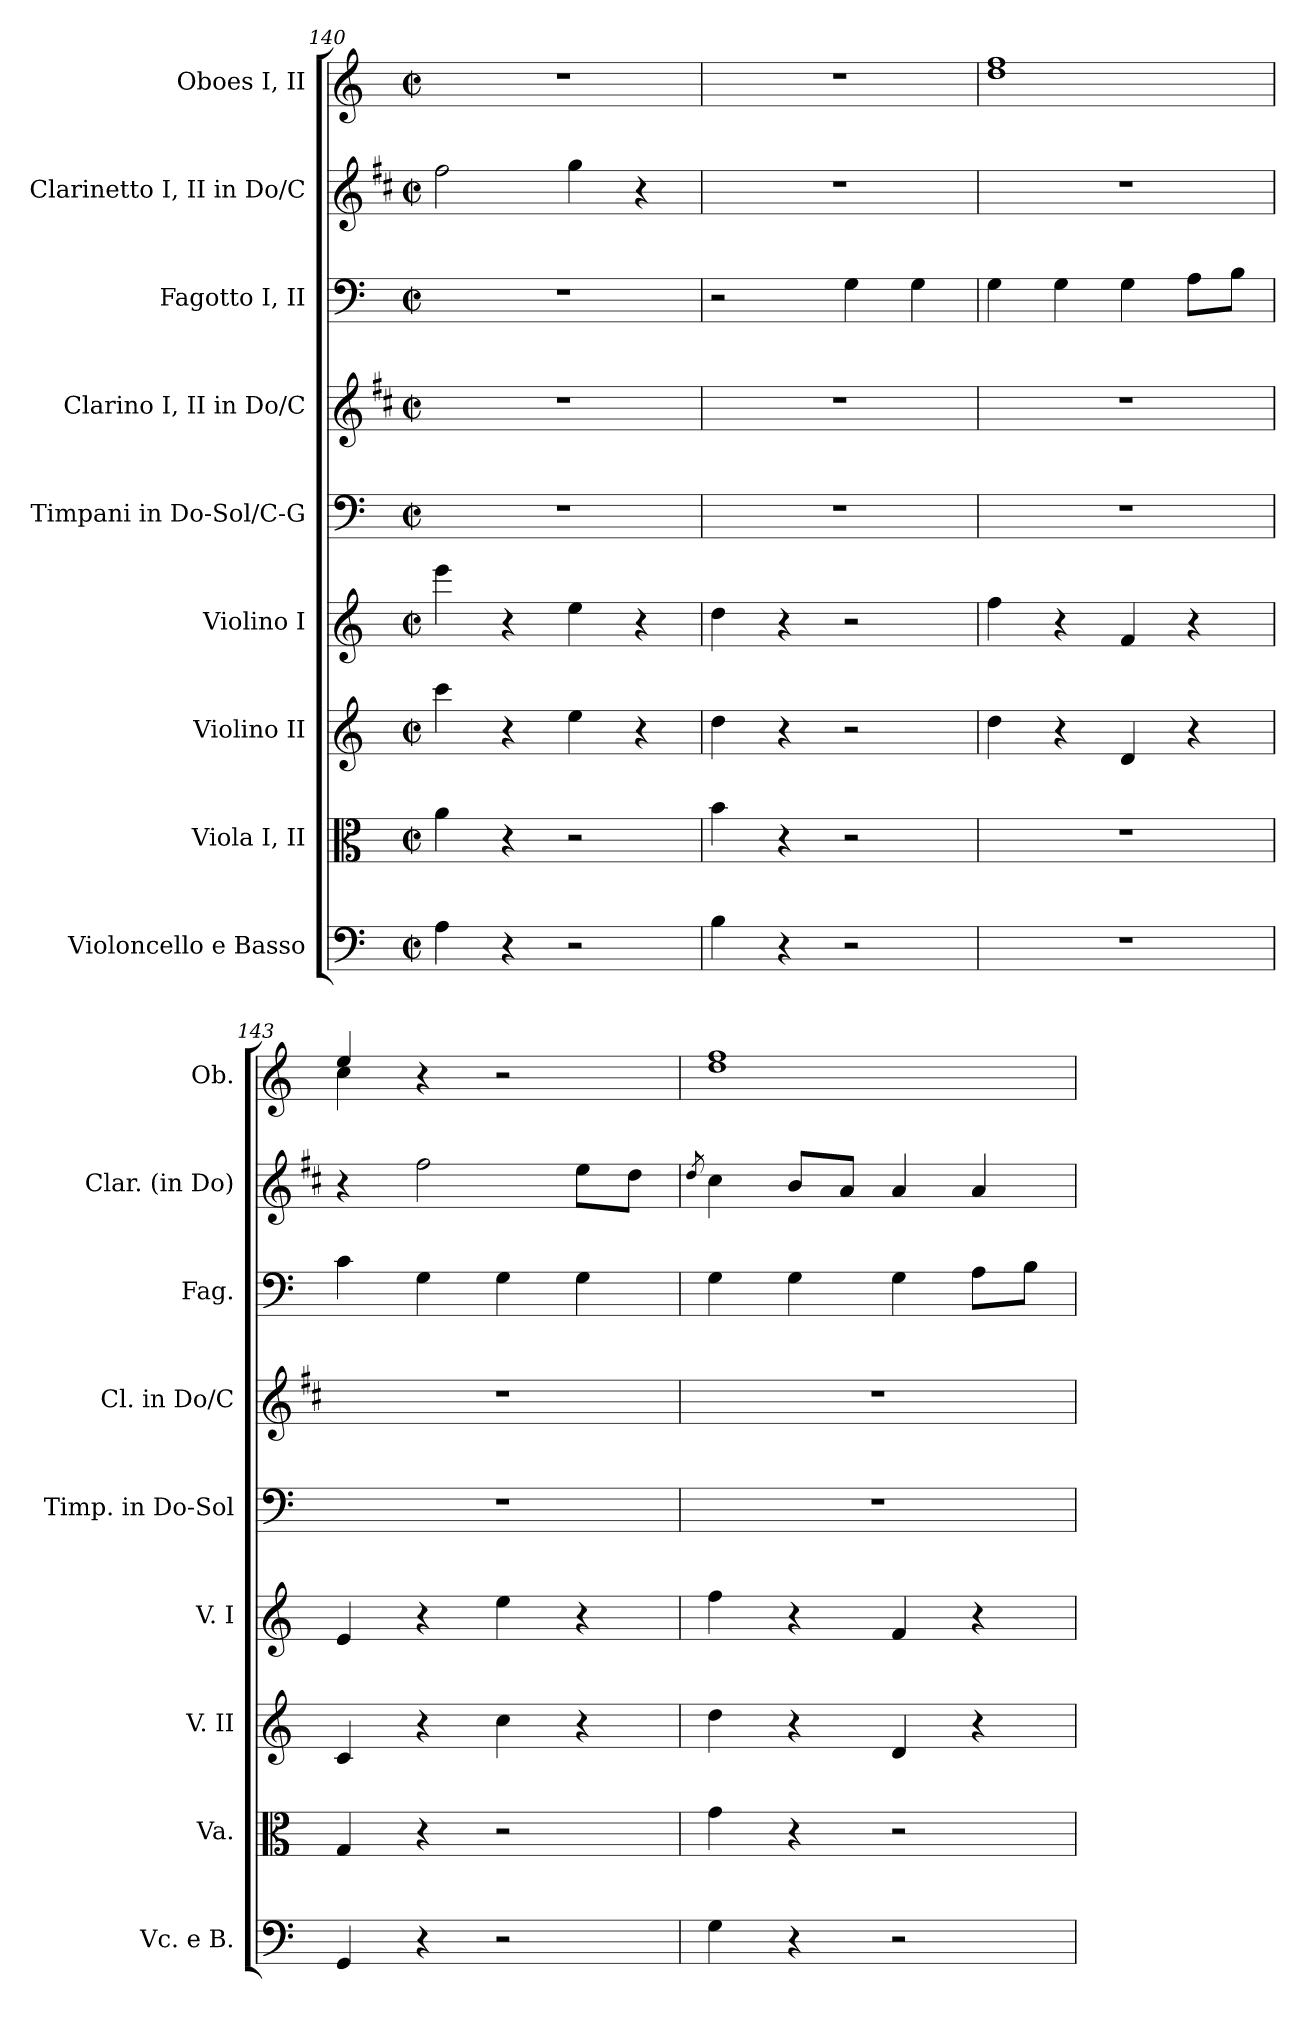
**kern	**kern	**kern	**kern	**kern	**kern	**kern	**kern	**kern
*part9	*part8	*part7	*part6	*part5	*part4	*part3	*part2	*part1
*staff9	*staff8	*staff7	*staff6	*staff5	*staff4	*staff3	*staff2	*staff1
*I"Violoncello e Basso	*I"Viola I, II	*I"Violino II	*I"Violino I	*I"Timpani in Do-Sol/C-G	*I"Clarino I, II in Do/C	*I"Fagotto I, II	*I"Clarinetto I, II in Do/C	*I"Oboes I, II
*I'Vc. e B.	*I'Va.	*I'V. II	*I'V. I	*I'Timp. in Do-Sol	*I'Cl. in Do/C	*I'Fag.	*I'Clar. (in Do)	*I'Ob.
*clefF4	*clefC3	*clefG2	*clefG2	*clefF4	*clefG2	*clefF4	*clefG2	*clefG2
*	*	*	*	*	*ITrd1c2	*	*ITrd1c2	*
*k[]	*k[]	*k[]	*k[]	*k[]	*k[]	*k[]	*k[]	*k[]
*M2/2	*M2/2	*M2/2	*M2/2	*M2/2	*M2/2	*M2/2	*M2/2	*M2/2
*met(c|)	*met(c|)	*met(c|)	*met(c|)	*met(c|)	*met(c|)	*met(c|)	*met(c|)	*met(c|)
=140	=140	=140	=140	=140	=140	=140	=140	=140
4Ai\	4ai\	4cccj\	4eeeZ\	1r	1r	1r	2eeZ\	1r
4r	4r	4r	4r	.	.	.	.	.
2r	2r	4ee\	4ee\	.	.	.	4ff\	.
.	.	4r	4r	.	.	.	4r	.
!!LO:PB:g=z
=141	=141	=141	=141	=141	=141	=141	=141	=141
4Bi\	4bi\	4ddj\	4ddj\	1r	1r	2r	1r	1r
4r	4r	4r	4r	.	.	.	.	.
2r	2r	2r	2r	.	.	4G\	.	.
.	.	.	.	.	.	4G\	.	.
=142	=142	=142	=142	=142	=142	=142	=142	=142
*	*	*	*	*	*	*	*	*^
1r	1r	4ddi\	4ffj\	1r	1r	4G\	1r	1ffj	1ddi
.	.	4r	4r	.	.	4G\	.	.	.
.	.	4d/	4f/	.	.	4G\	.	.	.
.	.	4r	4r	.	.	8A\L	.	.	.
.	.	.	.	.	.	8B\J	.	.	.
=143	=143	=143	=143	=143	=143	=143	=143	=143	=143
4GGZ/	4GZ/	4ci/	4ej/	1r	1r	4ci\	4r	4eej/	4cci\
4r	4r	4r	4r	.	.	4Gj\	2eei\	4r	4ryy
2r	2r	4cci\	4eej\	.	.	4GZ\	.	2r	2ryy
.	.	4r	4r	.	.	4G\	8dd\L	.	.
.	.	.	.	.	.	.	8cc\J	.	.
=144	=144	=144	=144	=144	=144	=144	=144	=144	=144
.	.	.	.	.	.	.	8qcc/	.	.
4Gi\	4gi\	4ddZ\	4ffV\	1r	1r	4Gi\	4bj\	1ffV	1ddZ
4r	4r	4r	4r	.	.	4G\	8a/L	.	.
.	.	.	.	.	.	.	8g/J	.	.
2r	2r	4d/	4f/	.	.	4G\	4g/	.	.
.	.	4r	4r	.	.	8A\L	4g/	.	.
.	.	.	.	.	.	8B\J	.	.	.
*	*	*	*	*	*	*	*	*v	*v
=	=	=	=	=	=	=	=	=
*-	*-	*-	*-	*-	*-	*-	*-	*-
